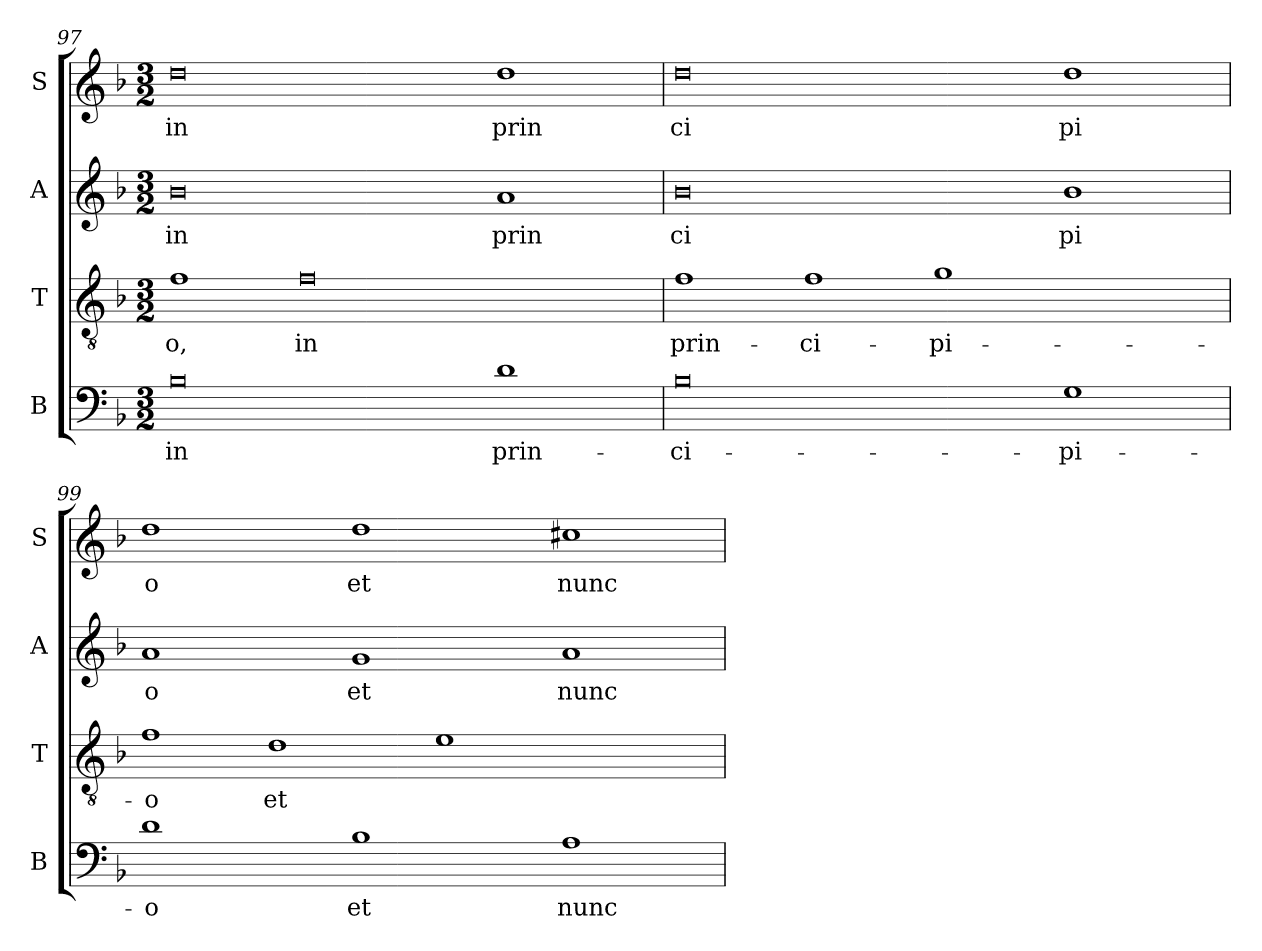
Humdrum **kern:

**kern	**text	**kern	**text	**kern	**text	**kern	**text
*part4	*part4	*part3	*part3	*part2	*part2	*part1	*part1
*staff4	*staff4	*staff3	*staff3	*staff2	*staff2	*staff1	*staff1
*I"B	*	*I"T	*	*I"A	*	*I"S	*
*I'B	*	*I'T	*	*I'A	*	*I'S	*
*clefF4	*	*clefGv2	*	*clefG2	*	*clefG2	*
*k[b-]	*	*k[b-]	*	*k[b-]	*	*k[b-]	*
*F:	*	*F:	*	*F:	*	*F:	*
*M3/2	*	*M3/2	*	*M3/2	*	*M3/2	*
=97	=97	=97	=97	=97	=97	=97	=97
!LO:N:vis=0	!LO:LY:b:cj	!	!LO:LY:b:cj	!LO:N:vis=0	!LO:LY:b:cj	!LO:N:vis=0	!LO:LY:b:cj
0.B-	in	1f	-o,	0.b-	in	0.dd	in
!	!	!	!LO:LY:b:cj	!	!	!	!
.	.	0f	in	.	.	.	.
!LO:N:vis=1	!LO:LY:b:cj	!	!	!LO:N:vis=1	!LO:LY:b:cj	!LO:N:vis=1	!LO:LY:b:cj
1.d	prin-	1.ryy	.	1.a	prin	1.dd	prin
=98	=98	=98	=98	=98	=98	=98	=98
!LO:N:vis=0	!LO:LY:b:cj	!	!LO:LY:b:cj	!LO:N:vis=0	!LO:LY:b:cj	!LO:N:vis=0	!LO:LY:b:cj
0.B-	-ci-	1f	prin-	0.b-	ci	0.dd	ci
!	!	!	!LO:LY:b:cj	!	!	!	!
.	.	1f	-ci-	.	.	.	.
!	!	!	!LO:LY:b:cj	!	!	!	!
.	.	1g	-pi-	.	.	.	.
!LO:N:vis=1	!LO:LY:b:cj	!	!	!LO:N:vis=1	!LO:LY:b:cj	!LO:N:vis=1	!LO:LY:b:cj
1.G	-pi-	1.ryy	.	1.b-	pi	1.dd	pi
!!LO:LB:g=z
=99	=99	=99	=99	=99	=99	=99	=99
!LO:N:vis=1	!LO:LY:b:cj	!	!LO:LY:b:cj	!LO:N:vis=1	!LO:LY:b:cj	!LO:N:vis=1	!LO:LY:b:cj
1.d	-o	1f	-o	1.a	o	1.dd	o
!	!	!	!LO:LY:b:cj	!	!	!	!
.	.	1d	et	.	.	.	.
!LO:N:vis=1	!LO:LY:b:cj	!	!	!LO:N:vis=1	!LO:LY:b:cj	!LO:N:vis=1	!LO:LY:b:cj
1.B-	et	.	.	1.g	et	1.dd	et
.	.	1e	.	.	.	.	.
!LO:N:vis=1	!LO:LY:b:cj	!	!	!LO:N:vis=1	!LO:LY:b	!LO:N:vis=1	!LO:LY:b:cj
1.A	nunc	1.ryy	.	1.a	nunc	1.cc#X	nunc
=	=	=	=	=	=	=	=
*-	*-	*-	*-	*-	*-	*-	*-
